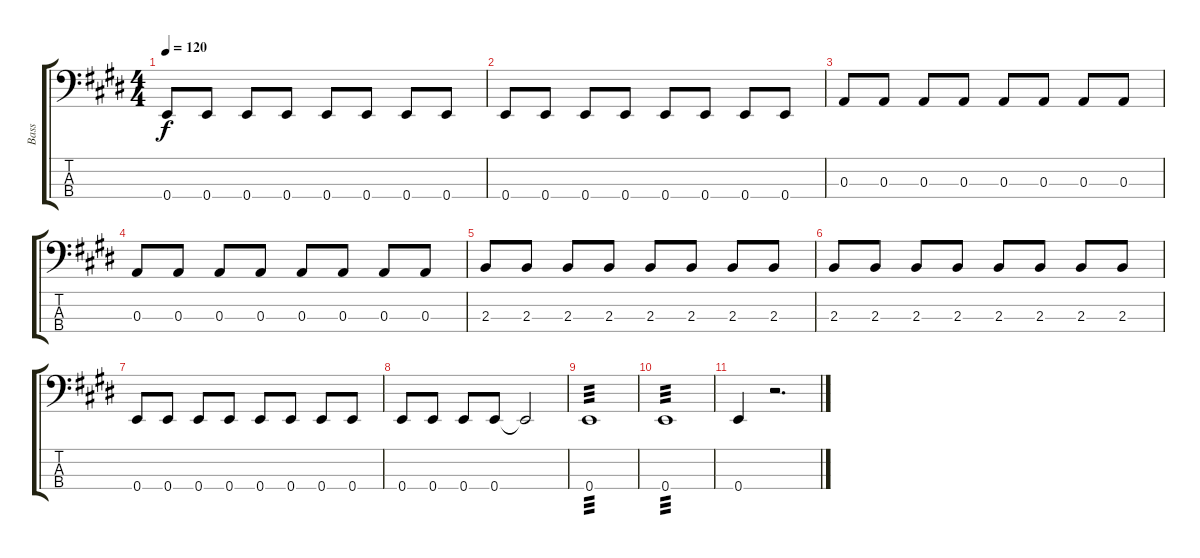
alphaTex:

\track ("Bass" "Bass") {instrument electricbasspick}
\staff {score tabs}
\tuning (G2 D2 A1 E1) {hide}
\ts (4 4)
\tempo 120
\clef f4
\ks e
0.4.8{dy f} 0.4.8 0.4.8 0.4.8 0.4.8 0.4.8 0.4.8 0.4.8 |
0.4.8 0.4.8 0.4.8 0.4.8 0.4.8 0.4.8 0.4.8 0.4.8 |
0.3.8 0.3.8 0.3.8 0.3.8 0.3.8 0.3.8 0.3.8 0.3.8 |
0.3.8 0.3.8 0.3.8 0.3.8 0.3.8 0.3.8 0.3.8 0.3.8 |
2.3.8 2.3.8 2.3.8 2.3.8 2.3.8 2.3.8 2.3.8 2.3.8 |
2.3.8 2.3.8 2.3.8 2.3.8 2.3.8 2.3.8 2.3.8 2.3.8 |
0.4.8 0.4.8 0.4.8 0.4.8 0.4.8 0.4.8 0.4.8 0.4.8 |
0.4.8 0.4.8 0.4.8 0.4.8 0.4{t}.2 |
0.4.1{tp 3} |
0.4.1{tp 3} |
0.4.4 r.2{d}
